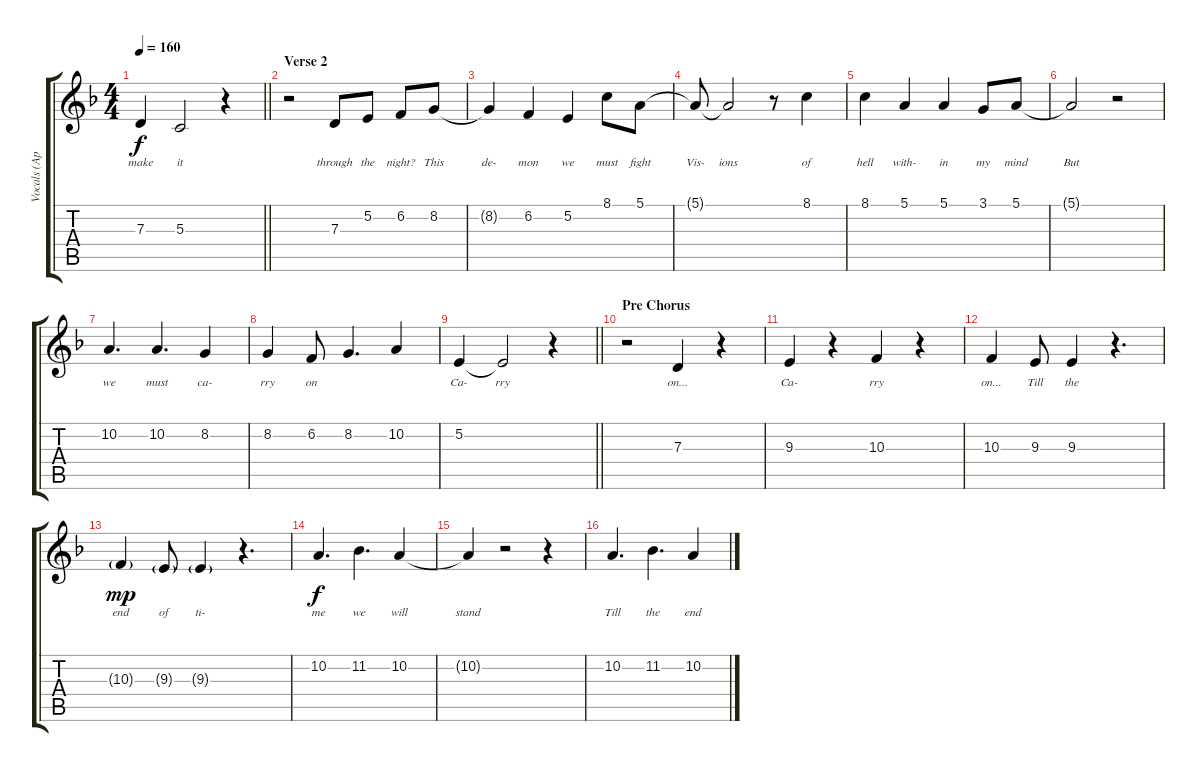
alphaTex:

\track ("Vocals (Apollo)" "Vocals (Ap") {instrument trumpet}
\staff {score tabs}
\tuning (E4 B3 G3 D3 A2 E2) {hide}
\ts (4 4)
\tempo 160
\clef g2
\barLineRight lightlight
\ks dminor
7.3.4{lyrics (0 "make") lyrics (1 "") lyrics (2 "") lyrics (3 "") lyrics (4 "") dy f} 5.3.2{lyrics (0 "it") lyrics (1 "") lyrics (2 "") lyrics (3 "") lyrics (4 "")} r.4 |
\section ("" "Verse 2")
r.2 7.3.8{lyrics (0 "through") lyrics (1 "") lyrics (2 "") lyrics (3 "") lyrics (4 "")} 5.2.8{lyrics (0 "the") lyrics (1 "") lyrics (2 "") lyrics (3 "") lyrics (4 "")} 6.2.8{lyrics (0 "night?") lyrics (1 "") lyrics (2 "") lyrics (3 "") lyrics (4 "")} 8.2.8{lyrics (0 "This") lyrics (1 "") lyrics (2 "") lyrics (3 "") lyrics (4 "")} |
8.2{t}.4{lyrics (0 "de-") lyrics (1 "") lyrics (2 "") lyrics (3 "") lyrics (4 "")} 6.2.4{lyrics (0 "mon") lyrics (1 "") lyrics (2 "") lyrics (3 "") lyrics (4 "")} 5.2.4{lyrics (0 "we") lyrics (1 "") lyrics (2 "") lyrics (3 "") lyrics (4 "")} 8.1.8{lyrics (0 "must") lyrics (1 "") lyrics (2 "") lyrics (3 "") lyrics (4 "")} 5.1.8{lyrics (0 "fight") lyrics (1 "") lyrics (2 "") lyrics (3 "") lyrics (4 "")} |
5.1{t}.8{lyrics (0 "Vis-") lyrics (1 "") lyrics (2 "") lyrics (3 "") lyrics (4 "")} 5.1{t}.2{lyrics (0 "ions") lyrics (1 "") lyrics (2 "") lyrics (3 "") lyrics (4 "")} r.8 8.1.4{lyrics (0 "of") lyrics (1 "") lyrics (2 "") lyrics (3 "") lyrics (4 "")} |
8.1.4{lyrics (0 "hell") lyrics (1 "") lyrics (2 "") lyrics (3 "") lyrics (4 "")} 5.1.4{lyrics (0 "with-") lyrics (1 "") lyrics (2 "") lyrics (3 "") lyrics (4 "")} 5.1.4{lyrics (0 "in") lyrics (1 "") lyrics (2 "") lyrics (3 "") lyrics (4 "")} 3.1.8{lyrics (0 "my") lyrics (1 "") lyrics (2 "") lyrics (3 "") lyrics (4 "")} 5.1.8{lyrics (0 "mind") lyrics (1 "") lyrics (2 "") lyrics (3 "") lyrics (4 "")} |
5.1{t}.2{lyrics (0 "But") lyrics (1 "") lyrics (2 "") lyrics (3 "") lyrics (4 "")} r.2 |
10.2.4{d lyrics (0 "we") lyrics (1 "") lyrics (2 "") lyrics (3 "") lyrics (4 "")} 10.2.4{d lyrics (0 "must") lyrics (1 "") lyrics (2 "") lyrics (3 "") lyrics (4 "")} 8.2.4{lyrics (0 "ca-") lyrics (1 "") lyrics (2 "") lyrics (3 "") lyrics (4 "")} |
8.2.4{lyrics (0 "rry") lyrics (1 "") lyrics (2 "") lyrics (3 "") lyrics (4 "")} 6.2.8{lyrics (0 "on") lyrics (1 "") lyrics (2 "") lyrics (3 "") lyrics (4 "")} 8.2.4{d lyrics (0 "") lyrics (1 "") lyrics (2 "") lyrics (3 "") lyrics (4 "")} 10.2.4{lyrics (0 "") lyrics (1 "") lyrics (2 "") lyrics (3 "") lyrics (4 "")} |
\barLineRight lightlight
5.2.4{lyrics (0 "Ca-") lyrics (1 "") lyrics (2 "") lyrics (3 "") lyrics (4 "")} 5.2{t}.2{lyrics (0 "rry") lyrics (1 "") lyrics (2 "") lyrics (3 "") lyrics (4 "")} r.4 |
\section ("" "Pre Chorus")
r.2 7.3.4{lyrics (0 "on...") lyrics (1 "") lyrics (2 "") lyrics (3 "") lyrics (4 "")} r.4 |
9.3.4{lyrics (0 "Ca-") lyrics (1 "") lyrics (2 "") lyrics (3 "") lyrics (4 "")} r.4 10.3.4{lyrics (0 "rry") lyrics (1 "") lyrics (2 "") lyrics (3 "") lyrics (4 "")} r.4 |
10.3.4{lyrics (0 "on...") lyrics (1 "") lyrics (2 "") lyrics (3 "") lyrics (4 "")} 9.3.8{lyrics (0 "Till") lyrics (1 "") lyrics (2 "") lyrics (3 "") lyrics (4 "")} 9.3.4{lyrics (0 "the") lyrics (1 "") lyrics (2 "") lyrics (3 "") lyrics (4 "")} r.4{d} |
10.3{g}.4{lyrics (0 "end") lyrics (1 "") lyrics (2 "") lyrics (3 "") lyrics (4 "") dy mp} 9.3{g}.8{lyrics (0 "of") lyrics (1 "") lyrics (2 "") lyrics (3 "") lyrics (4 "")} 9.3{g}.4{lyrics (0 "ti-") lyrics (1 "") lyrics (2 "") lyrics (3 "") lyrics (4 "")} r.4{d} |
10.2.4{d lyrics (0 "me") lyrics (1 "") lyrics (2 "") lyrics (3 "") lyrics (4 "") dy f} 11.2.4{d lyrics (0 "we") lyrics (1 "") lyrics (2 "") lyrics (3 "") lyrics (4 "")} 10.2.4{lyrics (0 "will") lyrics (1 "") lyrics (2 "") lyrics (3 "") lyrics (4 "")} |
10.2{t}.4{lyrics (0 "stand") lyrics (1 "") lyrics (2 "") lyrics (3 "") lyrics (4 "")} r.2 r.4 |
10.2.4{d lyrics (0 "Till") lyrics (1 "") lyrics (2 "") lyrics (3 "") lyrics (4 "")} 11.2.4{d lyrics (0 "the") lyrics (1 "") lyrics (2 "") lyrics (3 "") lyrics (4 "")} 10.2.4{lyrics (0 "end") lyrics (1 "") lyrics (2 "") lyrics (3 "") lyrics (4 "")}
